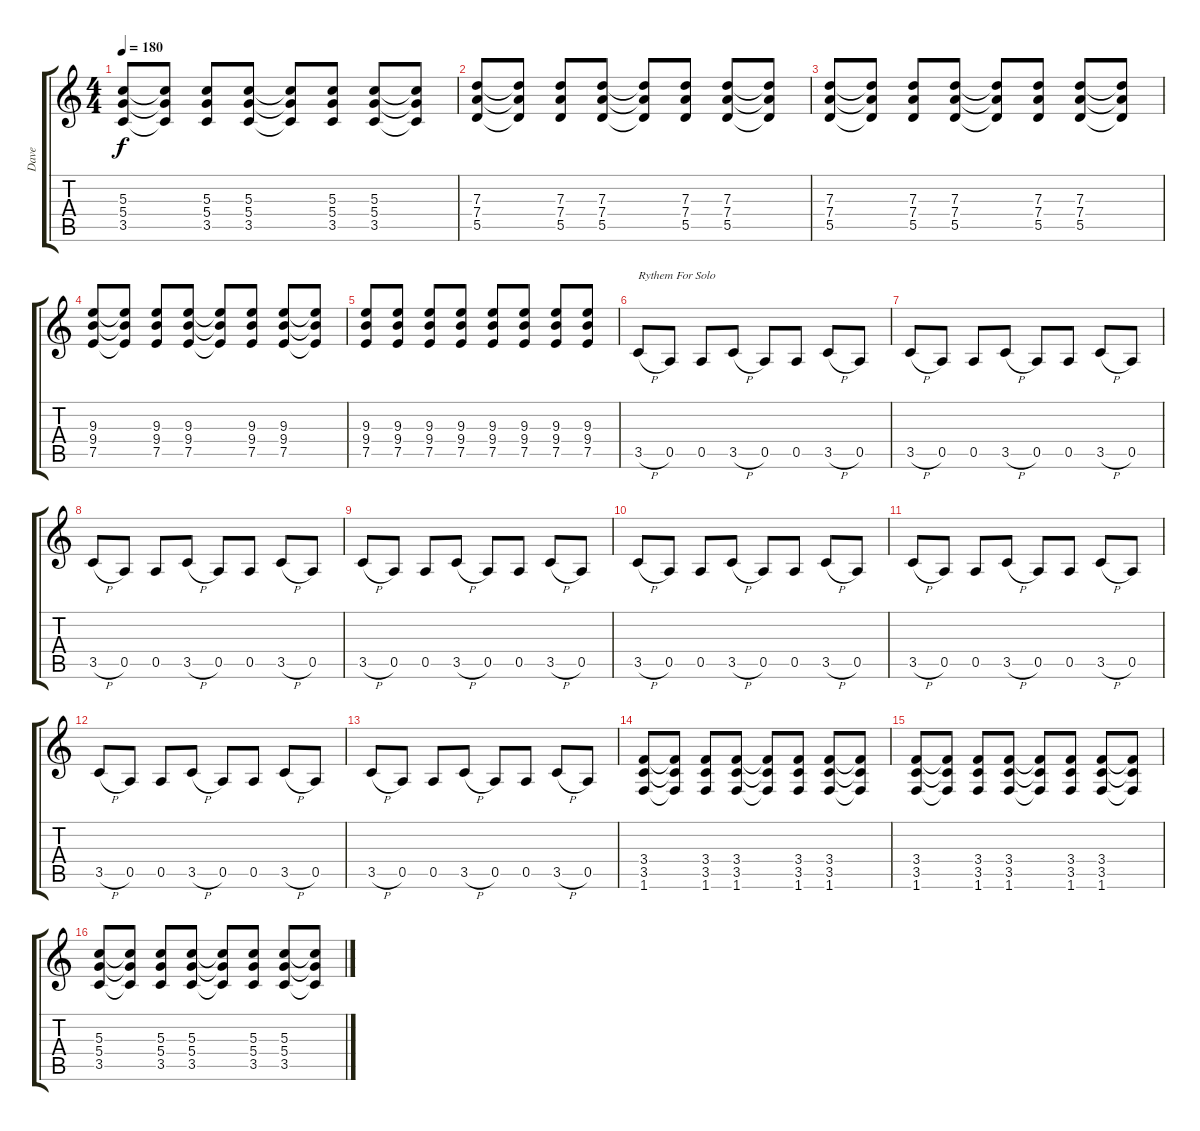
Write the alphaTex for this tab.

\track ("Dave" "Dave") {instrument overdrivenguitar}
\staff {score tabs}
\tuning (E4 B3 G3 D3 A2 E2) {hide}
\ts (4 4)
\tempo 180
\clef g2
\ks c
(5.3 5.4 3.5).8{dy f} (5.3{t} 5.4{t} 3.5{t}).8 (5.3 5.4 3.5).8 (5.3 5.4 3.5).8 (5.3{t} 5.4{t} 3.5{t}).8 (5.3 5.4 3.5).8 (5.3 5.4 3.5).8 (5.3{t} 5.4{t} 3.5{t}).8 |
(7.3 7.4 5.5).8 (7.3{t} 7.4{t} 5.5{t}).8 (7.3 7.4 5.5).8 (7.3 7.4 5.5).8 (7.3{t} 7.4{t} 5.5{t}).8 (7.3 7.4 5.5).8 (7.3 7.4 5.5).8 (7.3{t} 7.4{t} 5.5{t}).8 |
(7.3 7.4 5.5).8 (7.3{t} 7.4{t} 5.5{t}).8 (7.3 7.4 5.5).8 (7.3 7.4 5.5).8 (7.3{t} 7.4{t} 5.5{t}).8 (7.3 7.4 5.5).8 (7.3 7.4 5.5).8 (7.3{t} 7.4{t} 5.5{t}).8 |
(9.3 9.4 7.5).8 (9.3{t} 9.4{t} 7.5{t}).8 (9.3 9.4 7.5).8 (9.3 9.4 7.5).8 (9.3{t} 9.4{t} 7.5{t}).8 (9.3 9.4 7.5).8 (9.3 9.4 7.5).8 (9.3{t} 9.4{t} 7.5{t}).8 |
(9.3 9.4 7.5).8 (9.3 9.4 7.5).8 (9.3 9.4 7.5).8 (9.3 9.4 7.5).8 (9.3 9.4 7.5).8 (9.3 9.4 7.5).8 (9.3 9.4 7.5).8 (9.3 9.4 7.5).8 |
3.5{h}.8{txt "Rythem For Solo"} 0.5.8 0.5.8 3.5{h}.8 0.5.8 0.5.8 3.5{h}.8 0.5.8 |
3.5{h}.8 0.5.8 0.5.8 3.5{h}.8 0.5.8 0.5.8 3.5{h}.8 0.5.8 |
3.5{h}.8 0.5.8 0.5.8 3.5{h}.8 0.5.8 0.5.8 3.5{h}.8 0.5.8 |
3.5{h}.8 0.5.8 0.5.8 3.5{h}.8 0.5.8 0.5.8 3.5{h}.8 0.5.8 |
3.5{h}.8 0.5.8 0.5.8 3.5{h}.8 0.5.8 0.5.8 3.5{h}.8 0.5.8 |
3.5{h}.8 0.5.8 0.5.8 3.5{h}.8 0.5.8 0.5.8 3.5{h}.8 0.5.8 |
3.5{h}.8 0.5.8 0.5.8 3.5{h}.8 0.5.8 0.5.8 3.5{h}.8 0.5.8 |
3.5{h}.8 0.5.8 0.5.8 3.5{h}.8 0.5.8 0.5.8 3.5{h}.8 0.5.8 |
(3.4 3.5 1.6).8 (3.4{t} 3.5{t} 1.6{t}).8 (3.4 3.5 1.6).8 (3.4 3.5 1.6).8 (3.4{t} 3.5{t} 1.6{t}).8 (3.4 3.5 1.6).8 (3.4 3.5 1.6).8 (3.4{t} 3.5{t} 1.6{t}).8 |
(3.4 3.5 1.6).8 (3.4{t} 3.5{t} 1.6{t}).8 (3.4 3.5 1.6).8 (3.4 3.5 1.6).8 (3.4{t} 3.5{t} 1.6{t}).8 (3.4 3.5 1.6).8 (3.4 3.5 1.6).8 (3.4{t} 3.5{t} 1.6{t}).8 |
(5.3 5.4 3.5).8 (5.3{t} 5.4{t} 3.5{t}).8 (5.3 5.4 3.5).8 (5.3 5.4 3.5).8 (5.3{t} 5.4{t} 3.5{t}).8 (5.3 5.4 3.5).8 (5.3 5.4 3.5).8 (5.3{t} 5.4{t} 3.5{t}).8
